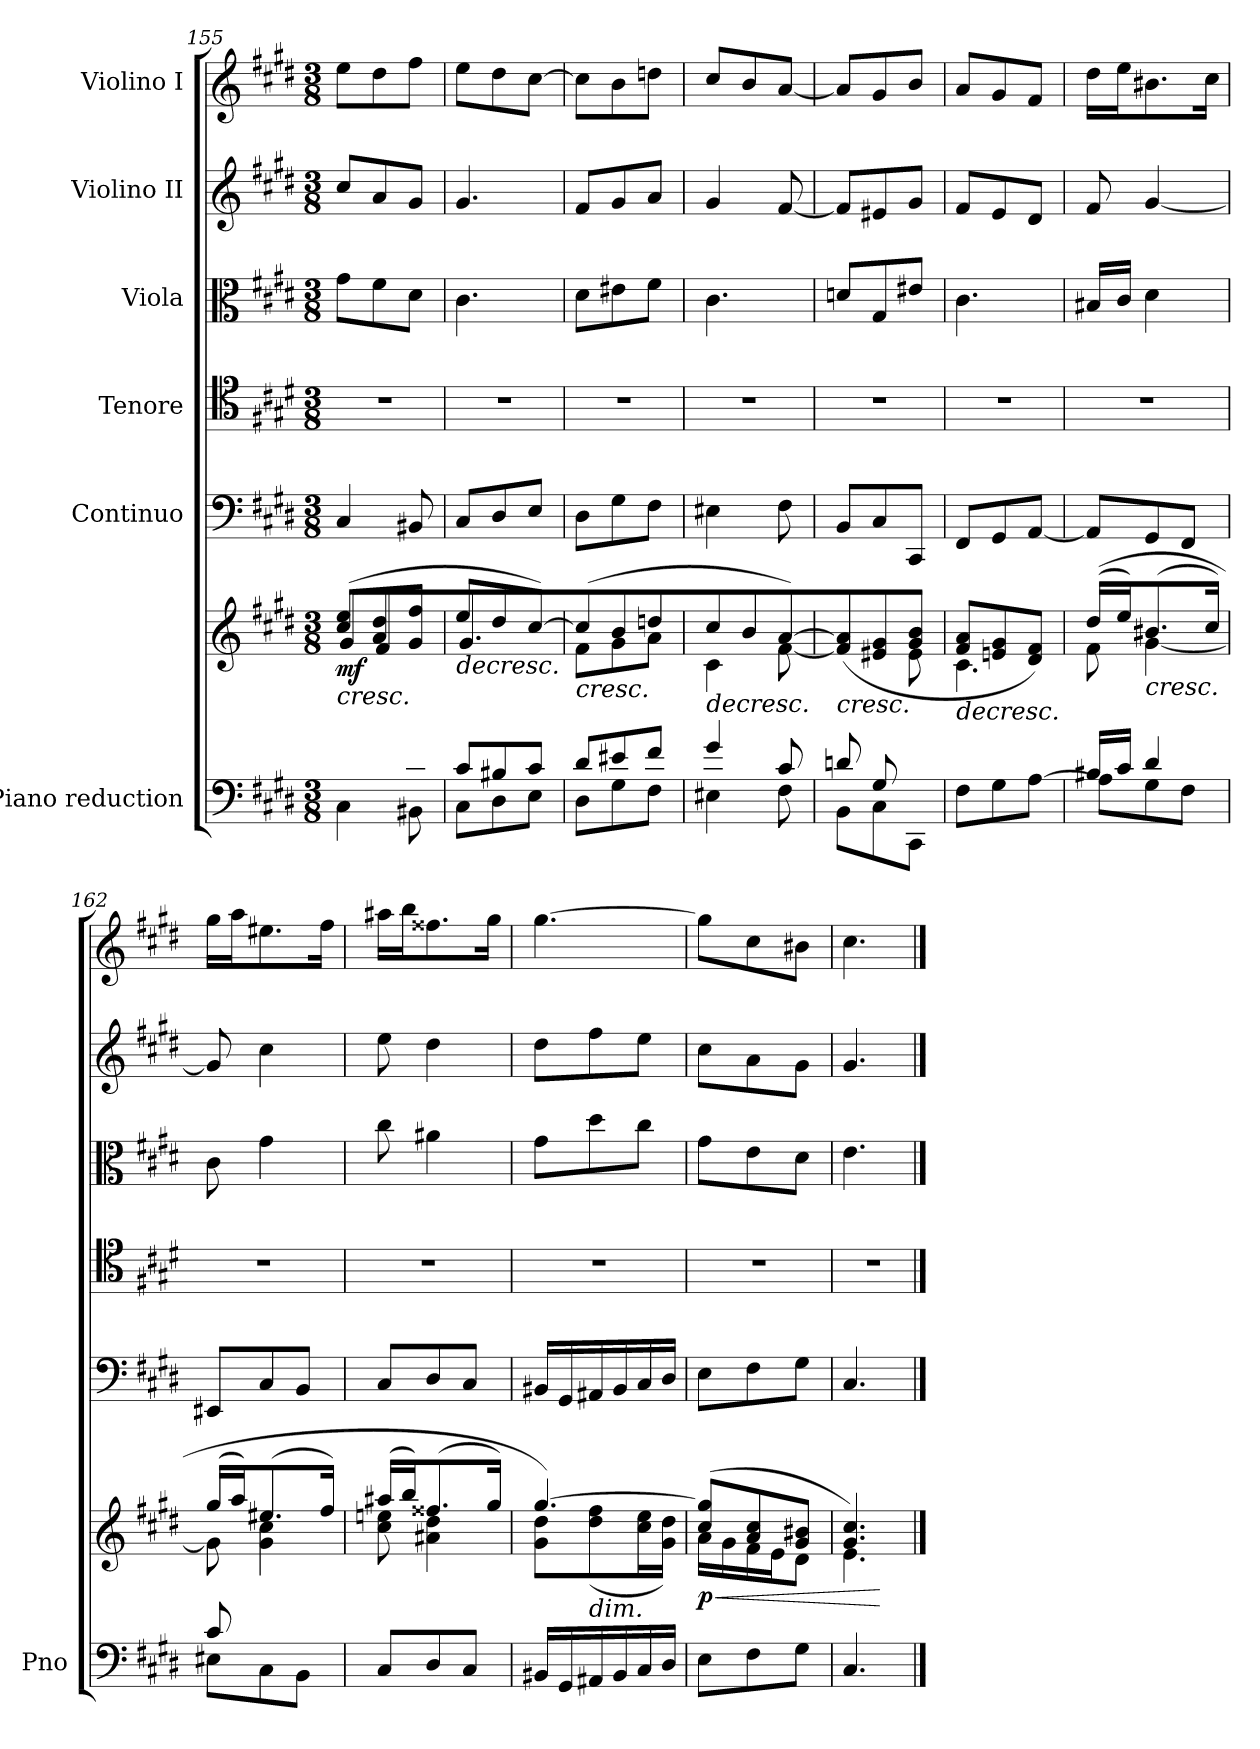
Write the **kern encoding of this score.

**kern	**kern	**dynam	**kern	**kern	**kern	**kern	**kern
*part6	*part6	*part6	*part5	*part4	*part3	*part2	*part1
*staff7	*staff6	*staff6/7	*staff5	*staff4	*staff3	*staff2	*staff1
*I"Piano reduction	*	*	*I"Continuo	*I"Tenore	*I"Viola	*I"Violino II	*I"Violino I
*I'Pno	*	*	*	*	*	*	*
*clefF4	*clefG2	*	*clefF4	*clefC4	*clefC3	*clefG2	*clefG2
*k[f#c#g#d#]	*k[f#c#g#d#]	*	*k[f#c#g#d#]	*k[f#c#g#d#]	*k[f#c#g#d#]	*k[f#c#g#d#]	*k[f#c#g#d#]
*M3/8	*M3/8	*	*M3/8	*M3/8	*M3/8	*M3/8	*M3/8
=155	=155	=155	=155	=155	=155	=155	=155
*^	*	*	*	*	*	*	*
!	!	!	!LO:HP:b	!	!	!	!	!
*	*	*^	*	*	*	*	*	*
!	!	!	!	!LO:DY:n=1:b	!	!	!	!	!
4ryy	4C#\	(8cc#/ 8ee/L	8g#\L	< mf	4C#/	4.r	8g#\L	8cc#/L	8ee\L
.	.	8a/ 8dd#/	8f#\	.	.	.	8f#\	8a/	8dd#\
8d#/J	8BB#X\	8g#/ 8ff#/J	8ryy	.	8BB#X/	.	8d#\J	8g#/J	8ff#\J
=156	=156	=156	=156	=156	=156	=156	=156	=156	=156
!	!	!	!	!LO:HP:b	!	!	!	!	!
8c#/L	8C#\L	8ee/L	4.g#\	>	8C#/L	4.r	4.c#\	4.g#/	8ee\L
8B#X/	8D#\	8dd#/	.	.	8D#/	.	.	.	8dd#\
8c#/J	8E\J	[8cc#/J)	.	.	8E/J	.	.	.	[8cc#\J
*v	*v	*	*	*	*	*	*	*	*
*	*v	*v	*	*	*	*	*	*
.	.	[	.	.	.	.	.
=157	=157	=157	=157	=157	=157	=157	=157
*^	*	*	*	*	*	*	*
!	!	!	!LO:HP:b	!	!	!	!	!
*	*	*^	*	*	*	*	*	*
8d#/L	8D#\L	(8cc#/L]	8f#\L	<	8D#\L	4.r	8d#\L	8f#/L	8cc#\L]
8e#X/	8G#\	8b/	8g#\	.	8G#\	.	8e#X\	8g#/	8b\
8f#/J	8F#\J	8ddn/J	8a\J	.	8F#\J	.	8f#\J	8a/J	8ddn\J
*v	*v	*	*	*	*	*	*	*	*
*	*v	*v	*	*	*	*	*	*
.	.	]	.	.	.	.	.
=158	=158	=158	=158	=158	=158	=158	=158
*^	*	*	*	*	*	*	*
!	!	!	!LO:HP:b	!	!	!	!	!
*	*	*^	*	*	*	*	*	*
4g#/	4E#X\	8cc#/L	4c#\	>	4E#X\	4.r	4.c#\	4g#/	8cc#/L
.	.	8b/	.	.	.	.	.	.	8b/
8c#/	8F#\	[8a/J)	[8f#\	.	8F#\	.	.	[8f#/	[8a/J
*v	*v	*	*	*	*	*	*	*	*
*	*v	*v	*	*	*	*	*	*
.	.	[	.	.	.	.	.
=159	=159	=159	=159	=159	=159	=159	=159
*^	*	*	*	*	*	*	*
!	!	!	!LO:HP:b	!	!	!	!	!
*	*	*^	*	*	*	*	*	*
8dn/L	8BB\L	(8f#/] 8a/]L	4ryy	<	8BB/L	4.r	8dn/L	8f#/L]	8a/L]
8G#/	8C#\	8e#X/ 8g#/	.	.	8C#/	.	8G#/	8e#X/	8g#/
8ryy	8CC#\J	8g#/ 8b/J	8e#\J	.	8CC#/J	.	8e#X/J	8g#/J	8b/J
*v	*v	*	*	*	*	*	*	*	*
*	*v	*v	*	*	*	*	*	*
.	.	]	.	.	.	.	.
=160	=160	=160	=160	=160	=160	=160	=160
!	!	!LO:HP:b	!	!	!	!	!
*	*^	*	*	*	*	*	*
8F#\L	8f#/ 8a/L	4.c#\	>	8FF#/L	4.r	4.c#\	8f#/L	8a/L
8G#\	8en/ 8g#/	.	.	8GG#/	.	.	8e/	8g#/
[8A\J	8d#/ 8f#/J)	.	.	[8AA/J	.	.	8d#/J	8f#/J
*	*v	*v	*	*	*	*	*	*
.	.	[	.	.	.	.	.
=161	=161	=161	=161	=161	=161	=161	=161
*^	*^	*	*	*	*	*	*
16B#X/LL	8A\L]	((16dd#/LL	8f#\	.	8AA/L]	4.r	16B#X/LL	8f#/	16dd#\LL
16c#/JJ	.	16ee/J)	.	.	.	.	16c#/JJ	.	16ee\J
!	!	!LO:TX:b:i:t=cresc.	!	!	!	!	!	!	!
4d#/	8G#\	(8.b#X/	[4g#\	.	8GG#/	.	4d#\	[4g#/	8.b#X\
.	8F#\J	.	.	.	8FF#/J	.	.	.	.
.	.	16cc#/Jk)	.	.	.	.	.	.	16cc#\Jk
=162	=162	=162	=162	=162	=162	=162	=162	=162	=162
8c#/	8E#X\L	(16gg#/LL	8g#\]	.	8EE#X/L	4.r	8c#\	8g#/]	16gg#\LL
.	.	16aa/J)	.	.	.	.	.	.	16aa\J
4ryy	8C#\	(8.ee#X/	4g#\ 4cc#\	.	8C#/	.	4g#\	4cc#\	8.ee#X\
.	8BB\J	.	.	.	8BB/J	.	.	.	.
.	.	16ff#/Jk)	.	.	.	.	.	.	16ff#\Jk
*v	*v	*	*	*	*	*	*	*	*
=163	=163	=163	=163	=163	=163	=163	=163	=163
8C#/L	(16aa#X/LL	8cc#\ 8een\	.	8C#/L	4.r	8cc#\	8ee\	16aa#X\LL
.	16bb/J)	.	.	.	.	.	.	16bb\J
8D#/	(8.ff##X/	4a#X\ 4dd#\	.	8D#/	.	4a#X\	4dd#\	8.ff##X\
8C#/J	.	.	.	8C#/J	.	.	.	.
.	16gg#/Jk)	.	.	.	.	.	.	16gg#\Jk
=164	=164	=164	=164	=164	=164	=164	=164	=164
16BB#X/LL	[4.gg#/)	8g#\ 8dd#\L	.	16BB#X/LL	4.r	8g#\L	8dd#\L	[4.gg#\
16GG#/	.	.	.	16GG#/	.	.	.	.
!	!	!LO:TX:b:i:t=dim.	!	!	!	!	!	!
16AA#X/	.	(8dd#\ 8ff#\	.	16AA#X/	.	8dd#\	8ff#\	.
16BB#/	.	.	.	16BB#/	.	.	.	.
16C#/	.	16cc#\ 16ee\L	.	16C#/	.	8cc#\J	8ee\J	.
16D#/JJ	.	16g#\ 16dd#\JJ)	.	16D#/JJ	.	.	.	.
!!LO:LB:g=z
=165	=165	=165	=165	=165	=165	=165	=165	=165
!	!	!	!LO:HP:b	!	!	!	!	!
!	!	!	!LO:DY:n=1:b	!	!	!	!	!
8E\L	(8cc#/ 8gg#/]L	16a\LL	< p	8E\L	4.r	8g#\L	8cc#\L	8gg#\L]
.	.	16g#\	.	.	.	.	.	.
8F#\	8a/ 8cc#/	16f#\	.	8F#\	.	8e\	8a\	8cc#\
.	.	16e\J	.	.	.	.	.	.
8G#\J	8g#/ 8b#X/J	8d#\J	.	8G#\J	.	8d#\J	8g#\J	8b#X\J
*	*v	*v	*	*	*	*	*	*
.	.	]	.	.	.	.	.
=166	=166	=166	=166	=166	=166	=166	=166
*	*^	*	*	*	*	*	*
4.C#/	4.g#/ 4.cc#/)	4.e\	.	4.C#/	4.r	4.e\	4.g#/	4.cc#\
*	*v	*v	*	*	*	*	*	*
.	.	[	.	.	.	.	.
==	==	==	==	==	==	==	==
*-	*-	*-	*-	*-	*-	*-	*-
